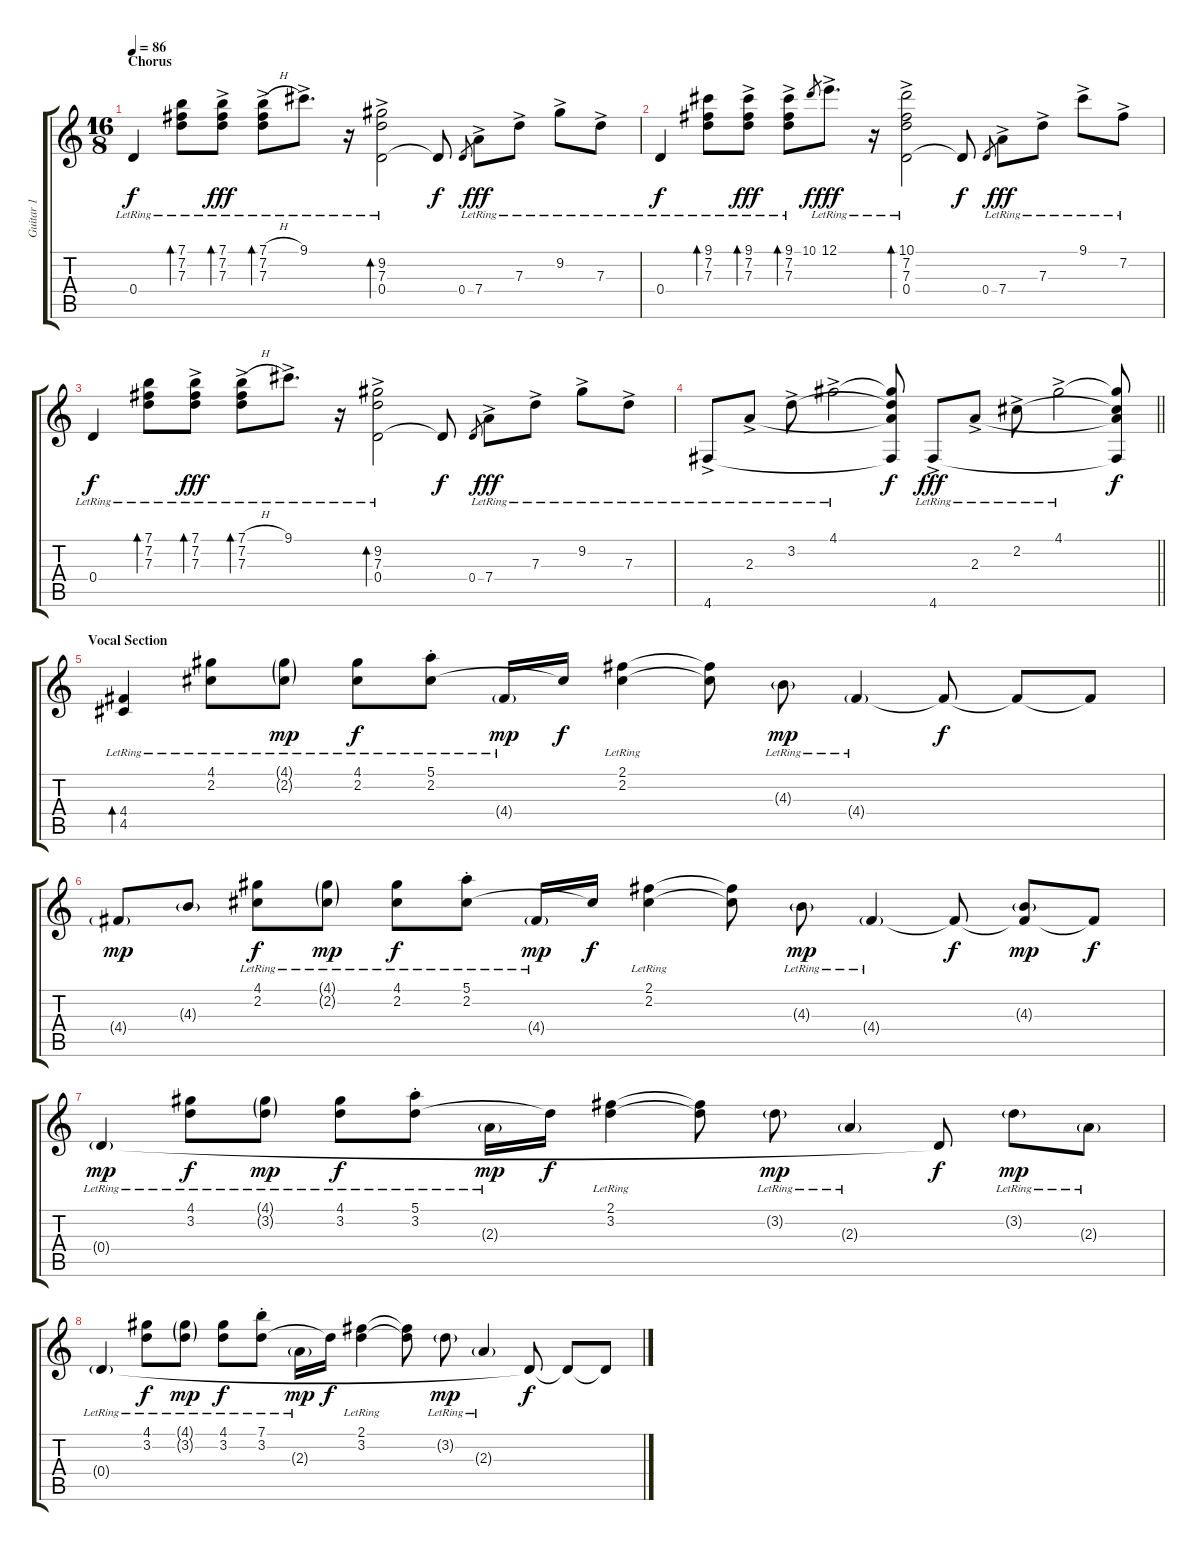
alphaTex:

\track ("Guitar 1" "Guitar 1") {instrument electricguitarjazz}
\staff {score tabs}
\tuning (E4 B3 G3 D3 A2 D2) {hide}
\ts (16 8)
\section ("" "Chorus")
\tempo 86
\clef g2
\ks c
0.4{lr}.4{dy f volume 10 balance 8 instrument acousticguitarsteel} (7.1{lr} 7.2 7.3{lr}).8{bd 60} (7.1{ac lr} 7.2{ac} 7.3{ac lr}).8{bd 60 dy fff} (7.1{h ac lr} 7.2{ac lr} 7.3{ac lr}).8{bd 60} 9.1{ac lr}.8{d} r.16 (9.2{ac lr} 7.3{ac lr} 0.4{ac lr}).2{bd 60} 0.4{t}.8{dy f} 0.4.8{gr} 7.4{ac lr}.8{dy fff} 7.3{ac lr}.8 9.2{ac lr}.8 7.3{ac lr}.8 |
0.4{lr}.4{dy f} (9.1{lr} 7.2{lr} 7.3{lr}).8{bd 60} (9.1{ac lr} 7.2{ac lr} 7.3{ac lr}).8{bd 60 dy fff} (9.1{ac lr} 7.2{ac lr} 7.3{ac lr}).8{bd 60} 10.1.8{gr dy f} 12.1{ac lr}.8{d dy fff} r.16 (10.1{ac lr} 7.2{ac lr} 7.3{ac lr} 0.4{ac lr}).2{bd 60} 0.4{t}.8{dy f} 0.4.8{gr} 7.4{ac lr}.8{dy fff} 7.3{ac lr}.8 9.1{ac lr}.8 7.2{ac lr}.8 |
0.4{lr}.4{dy f} (7.1{lr} 7.2{lr} 7.3{lr}).8{bd 60} (7.1{ac lr} 7.2{ac lr} 7.3{ac lr}).8{bd 60 dy fff} (7.1{h ac lr} 7.2{ac lr} 7.3{ac lr}).8{bd 60} 9.1{ac lr}.8{d} r.16 (9.2{ac lr} 7.3{ac lr} 0.4{ac lr}).2{bd 60} 0.4{t}.8{dy f} 0.4.8{gr} 7.4{ac lr}.8{dy fff} 7.3{ac lr}.8 9.2{ac lr}.8 7.3{ac lr}.8 |
\barLineRight lightlight
4.6{ac lr}.8 2.3{ac lr}.8 3.2{ac lr}.8 4.1{ac lr}.2 (4.1{t} 3.2{t} 2.3{t} 4.6{t}).8{dy f} 4.6{ac lr}.8{dy fff} 2.3{ac lr}.8 2.2{ac lr}.8 4.1{ac lr}.2 (4.1{t} 2.2{t} 2.3{t} 4.6{t}).8{dy f} |
\section ("" "Vocal Section")
(4.4{lr} 4.5).4{bd 120 volume 9 balance 4 instrument electricguitarjazz} (4.1{lr} 2.2{lr}).8 (4.1{g lr} 2.2{g lr}).8{dy mp} (4.1{lr} 2.2{lr}).8{dy f} (5.1{st lr} 2.2{st lr}).8 4.4{g lr}.16{dy mp} 2.2{t}.16{dy f} (2.1{lr} 2.2{lr}).4 (2.1{t} 2.2{t}).8 4.3{g lr}.8{dy mp} 4.4{g lr}.4 4.4{t}.8{dy f} 4.4{t}.8 4.4{t}.8 |
4.4{g}.8{dy mp} 4.3{g}.8 (4.1{lr} 2.2{lr}).8{dy f} (4.1{g lr} 2.2{g lr}).8{dy mp} (4.1{lr} 2.2{lr}).8{dy f} (5.1{st lr} 2.2{st lr}).8 4.4{g lr}.16{dy mp} 2.2{t}.16{dy f} (2.1{lr} 2.2{lr}).4 (2.1{t} 2.2{t}).8 4.3{g lr}.8{dy mp} 4.4{g lr}.4 4.4{t}.8{dy f} (4.3{g} 4.4{t}).8{dy mp} 4.4{t}.8{dy f} |
0.4{g lr}.4{dy mp} (4.1{lr} 3.2{lr}).8{dy f} (4.1{g lr} 3.2{g lr}).8{dy mp} (4.1{lr} 3.2{lr}).8{dy f} (5.1{st lr} 3.2{st lr}).8 2.3{g lr}.16{dy mp} 3.2{t}.16{dy f} (2.1{lr} 3.2{lr}).4 (2.1{t} 3.2{t}).8 3.2{g lr}.8{dy mp} 2.3{g lr}.4 0.4{t}.8{dy f} 3.2{g lr}.8{dy mp} 2.3{g lr}.8 |
0.4{g lr}.4 (4.1{lr} 3.2{lr}).8{dy f} (4.1{g lr} 3.2{g lr}).8{dy mp} (4.1{lr} 3.2{lr}).8{dy f} (7.1{st lr} 3.2{st lr}).8 2.3{g lr}.16{dy mp} 3.2{t}.16{dy f} (2.1{lr} 3.2{lr}).4 (2.1{t} 3.2{t}).8 3.2{g lr}.8{dy mp} 2.3{g lr}.4 0.4{t}.8{dy f} 0.4{t}.8 0.4{t}.8
